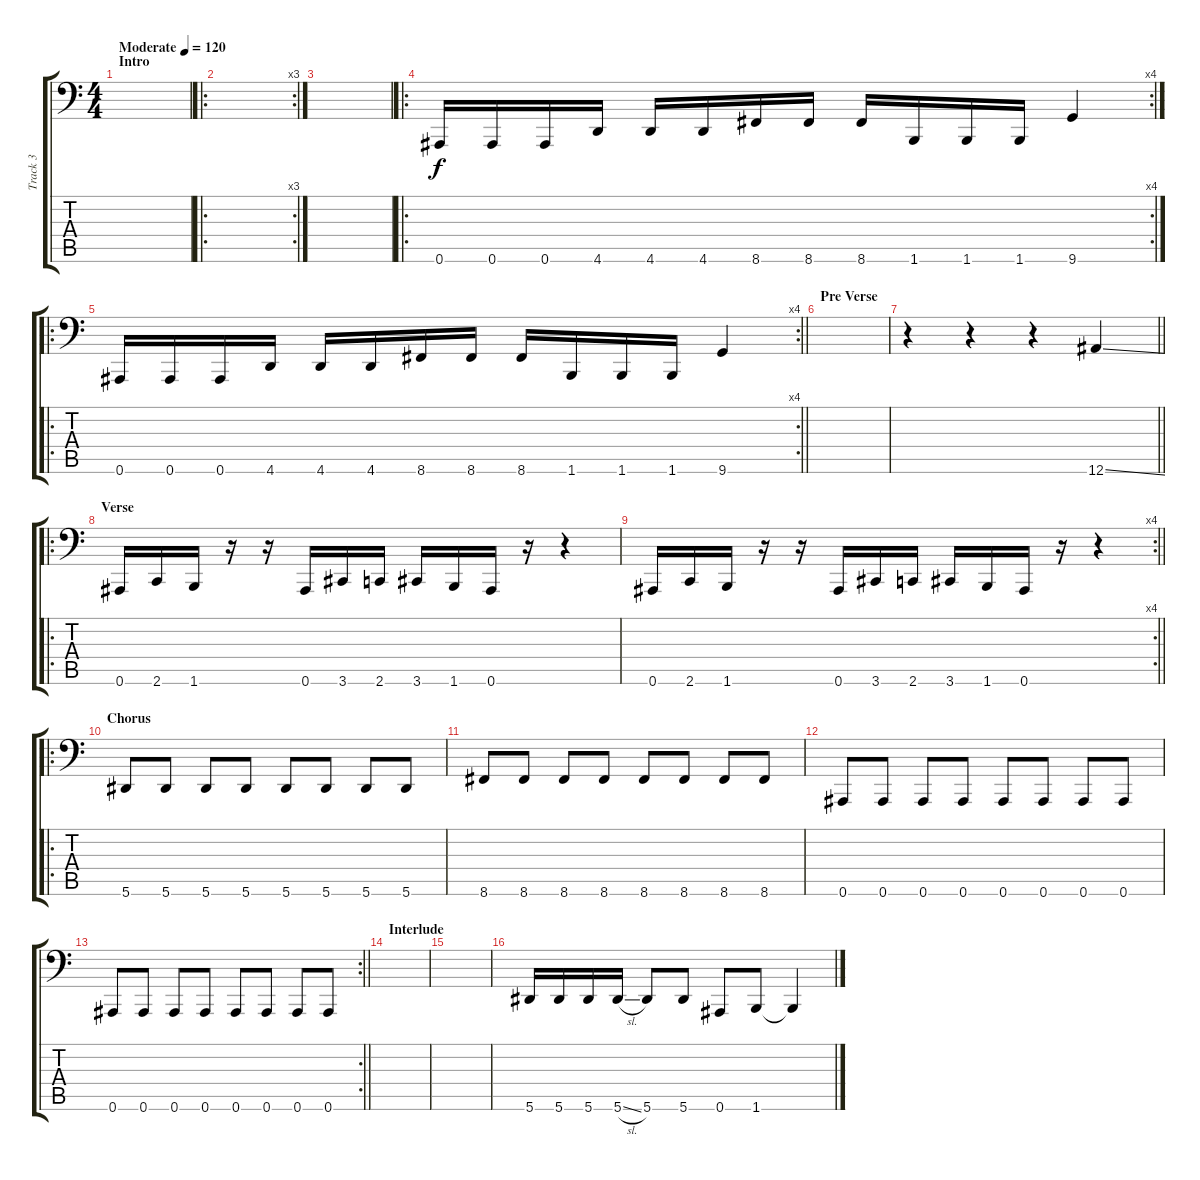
\track ("Track 3" "Track 3") {instrument electricbasspick}
\staff {score tabs}
\tuning (C3 G2 Eb2 Bb1 F1 Bb0) {hide}
\ts (4 4)
\section ("" "Intro")
\tempo (120 "Moderate")
\clef f4
\ks c
|
\ro
\rc 3
|
|
\ro
\rc 4
0.6.16 0.6.16 0.6.16 4.6.16 4.6.16 4.6.16 8.6.16 8.6.16 8.6.16 1.6.16 1.6.16 1.6.16 9.6.4 |
\ro
\rc 4
\barLineRight lightlight
0.6.16 0.6.16 0.6.16 4.6.16 4.6.16 4.6.16 8.6.16 8.6.16 8.6.16 1.6.16 1.6.16 1.6.16 9.6.4 |
\section ("" "Pre Verse")
|
\barLineRight lightlight
r.4 r.4 r.4 12.6{ss}.4 |
\ro
\section ("" "Verse")
0.6.16 2.6.16 1.6.16 r.16 r.16 0.6.16 3.6.16 2.6.16 3.6.16 1.6.16 0.6.16 r.16 r.4 |
\rc 4
\barLineRight lightlight
0.6.16 2.6.16 1.6.16 r.16 r.16 0.6.16 3.6.16 2.6.16 3.6.16 1.6.16 0.6.16 r.16 r.4 |
\ro
\section ("" "Chorus")
5.6.8 5.6.8 5.6.8 5.6.8 5.6.8 5.6.8 5.6.8 5.6.8 |
8.6.8 8.6.8 8.6.8 8.6.8 8.6.8 8.6.8 8.6.8 8.6.8 |
0.6.8 0.6.8 0.6.8 0.6.8 0.6.8 0.6.8 0.6.8 0.6.8 |
\rc 2
\barLineRight lightlight
0.6.8 0.6.8 0.6.8 0.6.8 0.6.8 0.6.8 0.6.8 0.6.8 |
\section ("" "Interlude")
|
|
5.6.16 5.6.16 5.6.16 5.6{sl}.16 5.6.8 5.6.8 0.6.8 1.6.8 1.6{t}.4
